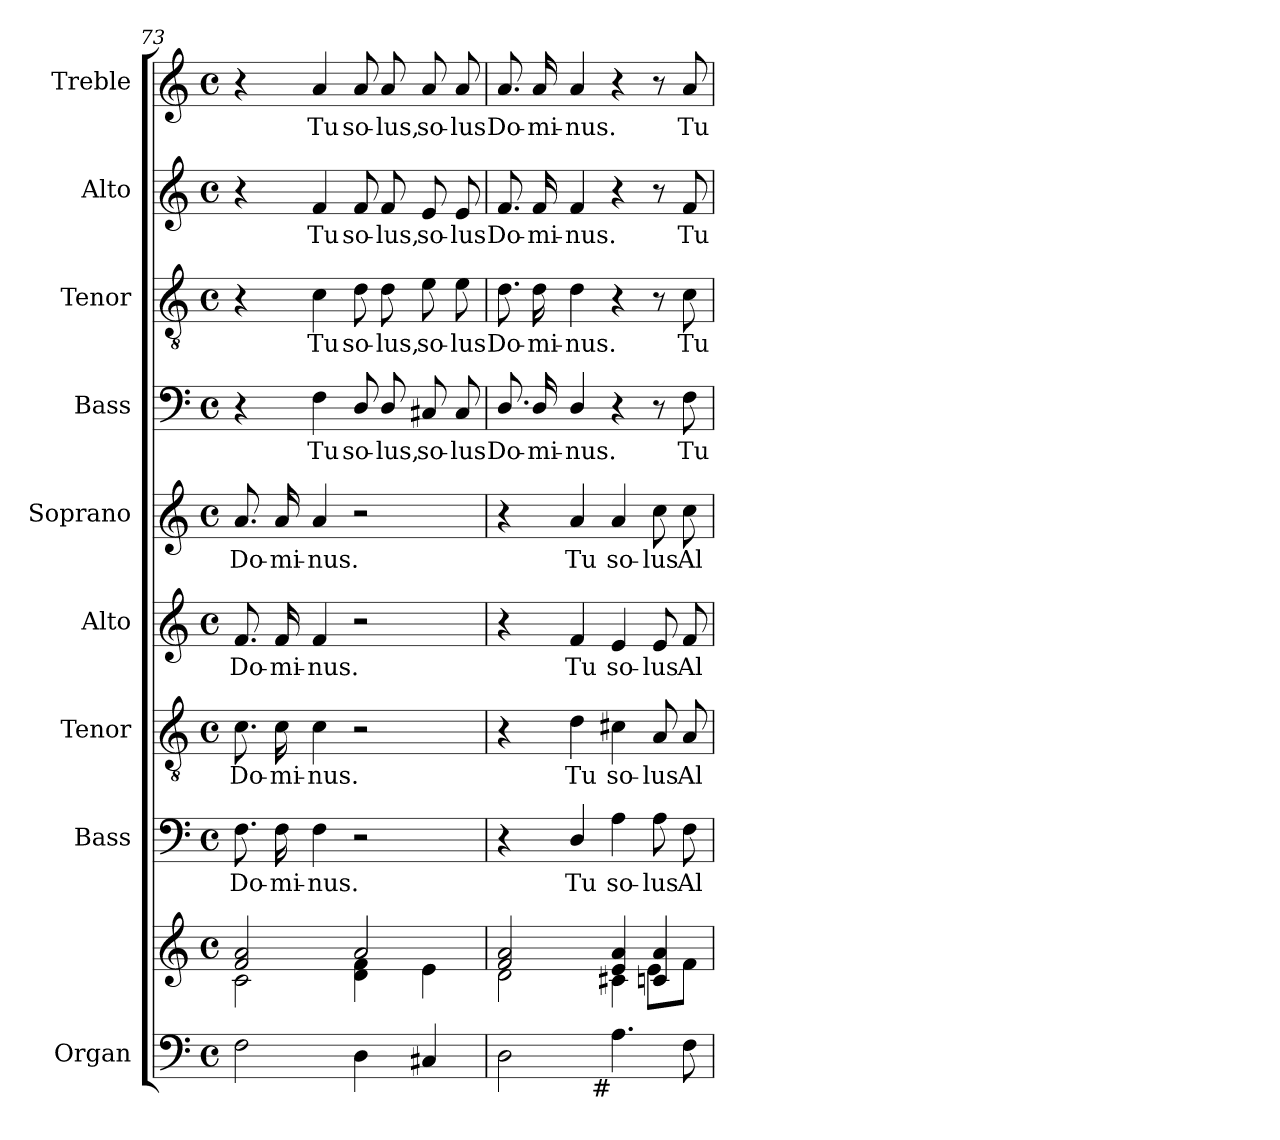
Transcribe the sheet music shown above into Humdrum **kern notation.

**kern	**kern	**kern	**text	**kern	**text	**kern	**text	**kern	**text	**kern	**text	**kern	**text	**kern	**text	**kern	**text
*part9	*part9	*part8	*part8	*part7	*part7	*part6	*part6	*part5	*part5	*part4	*part4	*part3	*part3	*part2	*part2	*part1	*part1
*staff10	*staff9	*staff8	*staff8	*staff7	*staff7	*staff6	*staff6	*staff5	*staff5	*staff4	*staff4	*staff3	*staff3	*staff2	*staff2	*staff1	*staff1
*I"Organ	*	*I"Bass	*	*I"Tenor	*	*I"Alto	*	*I"Soprano	*	*I"Bass	*	*I"Tenor	*	*I"Alto	*	*I"Treble	*
*I'Org.	*	*I'B.	*	*I'T.	*	*I'A.	*	*I'S.	*	*I'B.	*	*I'T.	*	*I'A.	*	*I'Tr.	*
*clefF4	*clefG2	*clefF4	*	*clefGv2	*	*clefG2	*	*clefG2	*	*clefF4	*	*clefGv2	*	*clefG2	*	*clefG2	*
*	*	*	*	*ITrd7c12	*	*	*	*	*	*	*	*ITrd7c12	*	*	*	*	*
*k[]	*k[]	*k[]	*	*k[]	*	*k[]	*	*k[]	*	*k[]	*	*k[]	*	*k[]	*	*k[]	*
*C:	*C:	*C:	*	*C:	*	*C:	*	*C:	*	*C:	*	*C:	*	*C:	*	*C:	*
*M4/4	*M4/4	*M4/4	*	*M4/4	*	*M4/4	*	*M4/4	*	*M4/4	*	*M4/4	*	*M4/4	*	*M4/4	*
*met(c)	*met(c)	*met(c)	*	*met(c)	*	*met(c)	*	*met(c)	*	*met(c)	*	*met(c)	*	*met(c)	*	*met(c)	*
=73	=73	=73	=73	=73	=73	=73	=73	=73	=73	=73	=73	=73	=73	=73	=73	=73	=73
*	*^	*	*	*	*	*	*	*	*	*	*	*	*	*	*	*	*
!	!	!	!	!LO:LY:b:color=#000000	!	!	!	!	!	!	!	!	!	!	!	!	!	!
!	!	!	!	!	!	!LO:LY:b:color=#000000	!	!	!	!	!	!	!	!	!	!	!	!
!	!	!	!	!	!	!	!	!LO:LY:b:color=#000000	!	!	!	!	!	!	!	!	!	!
!	!	!	!	!	!	!	!	!	!	!LO:LY:b:color=#000000	!	!	!	!	!	!	!	!
2Fi\	2fi/ 2ai	2ci\	8.Fi\	Do-	8.Ci\	Do-	8.fi/	Do-	8.ai/	Do-	4r	.	4r	.	4r	.	4r	.
!	!	!	!	!LO:LY:b:color=#000000	!	!	!	!	!	!	!	!	!	!	!	!	!	!
!	!	!	!	!	!	!LO:LY:b:color=#000000	!	!	!	!	!	!	!	!	!	!	!	!
!	!	!	!	!	!	!	!	!LO:LY:b:color=#000000	!	!	!	!	!	!	!	!	!	!
!	!	!	!	!	!	!	!	!	!	!LO:LY:b:color=#000000	!	!	!	!	!	!	!	!
.	.	.	16Fi\	-mi-	16Ci\	-mi-	16fi/	-mi-	16ai/	-mi-	.	.	.	.	.	.	.	.
!	!	!	!	!LO:LY:b:color=#000000	!	!	!	!	!	!	!	!	!	!	!	!	!	!
!	!	!	!	!	!	!LO:LY:b:color=#000000	!	!	!	!	!	!	!	!	!	!	!	!
!	!	!	!	!	!	!	!	!LO:LY:b:color=#000000	!	!	!	!	!	!	!	!	!	!
!	!	!	!	!	!	!	!	!	!	!LO:LY:b:color=#000000	!	!	!	!	!	!	!	!
!	!	!	!	!	!	!	!	!	!	!	!	!LO:LY:b:color=#000000	!	!	!	!	!	!
!	!	!	!	!	!	!	!	!	!	!	!	!	!	!LO:LY:b:color=#000000	!	!	!	!
!	!	!	!	!	!	!	!	!	!	!	!	!	!	!	!	!LO:LY:b:color=#000000	!	!
!	!	!	!	!	!	!	!	!	!	!	!	!	!	!	!	!	!	!LO:LY:b:color=#000000
.	.	.	4Fi\	-nus.	4Ci\	-nus.	4fi/	-nus.	4ai/	-nus.	4Fi\	Tu	4Ci\	Tu	4fi/	Tu	4ai/	Tu
!	!	!	!	!	!	!	!	!	!	!	!	!LO:LY:b:color=#000000	!	!	!	!	!	!
!	!	!	!	!	!	!	!	!	!	!	!	!	!	!LO:LY:b:color=#000000	!	!	!	!
!	!	!	!	!	!	!	!	!	!	!	!	!	!	!	!	!LO:LY:b:color=#000000	!	!
!	!	!	!	!	!	!	!	!	!	!	!	!	!	!	!	!	!	!LO:LY:b:color=#000000
4Di\	2ai/	4di\ 4fi	2r	.	2r	.	2r	.	2r	.	8Di/	so-	8Di\	so-	8fi/	so-	8ai/	so-
!	!	!	!	!	!	!	!	!	!	!	!	!LO:LY:b:color=#000000	!	!	!	!	!	!
!	!	!	!	!	!	!	!	!	!	!	!	!	!	!LO:LY:b:color=#000000	!	!	!	!
!	!	!	!	!	!	!	!	!	!	!	!	!	!	!	!	!LO:LY:b:color=#000000	!	!
!	!	!	!	!	!	!	!	!	!	!	!	!	!	!	!	!	!	!LO:LY:b:color=#000000
.	.	.	.	.	.	.	.	.	.	.	8Di/	-lus,	8Di\	-lus,	8fi/	-lus,	8ai/	-lus,
!	!	!	!	!	!	!	!	!	!	!	!	!LO:LY:b:color=#000000	!	!	!	!	!	!
!	!	!	!	!	!	!	!	!	!	!	!	!	!	!LO:LY:b:color=#000000	!	!	!	!
!	!	!	!	!	!	!	!	!	!	!	!	!	!	!	!	!LO:LY:b:color=#000000	!	!
!	!	!	!	!	!	!	!	!	!	!	!	!	!	!	!	!	!	!LO:LY:b:color=#000000
4C#Xi/	.	4ei\	.	.	.	.	.	.	.	.	8C#Xi/	so-	8Ei\	so-	8ei/	so-	8ai/	so-
!	!	!	!	!	!	!	!	!	!	!	!	!LO:LY:b:color=#000000	!	!	!	!	!	!
!	!	!	!	!	!	!	!	!	!	!	!	!	!	!LO:LY:b:color=#000000	!	!	!	!
!	!	!	!	!	!	!	!	!	!	!	!	!	!	!	!	!LO:LY:b:color=#000000	!	!
!	!	!	!	!	!	!	!	!	!	!	!	!	!	!	!	!	!	!LO:LY:b:color=#000000
.	.	.	.	.	.	.	.	.	.	.	8C#i/	-lus	8Ei\	-lus	8ei/	-lus	8ai/	-lus
!!LO:PB:g=z
=74	=74	=74	=74	=74	=74	=74	=74	=74	=74	=74	=74	=74	=74	=74	=74	=74	=74	=74
!	!	!	!	!	!	!	!	!	!	!	!	!LO:LY:b:color=#000000	!	!	!	!	!	!
!	!	!	!	!	!	!	!	!	!	!	!	!	!	!LO:LY:b:color=#000000	!	!	!	!
!	!	!	!	!	!	!	!	!	!	!	!	!	!	!	!	!LO:LY:b:color=#000000	!	!
!	!	!	!	!	!	!	!	!	!	!	!	!	!	!	!	!	!	!LO:LY:b:color=#000000
2Di\	2fi/ 2ai	2di\	4r	.	4r	.	4r	.	4r	.	8.Di/	Do-	8.Di\	Do-	8.fi/	Do-	8.ai/	Do-
!	!	!	!	!	!	!	!	!	!	!	!	!LO:LY:b:color=#000000	!	!	!	!	!	!
!	!	!	!	!	!	!	!	!	!	!	!	!	!	!LO:LY:b:color=#000000	!	!	!	!
!	!	!	!	!	!	!	!	!	!	!	!	!	!	!	!	!LO:LY:b:color=#000000	!	!
!	!	!	!	!	!	!	!	!	!	!	!	!	!	!	!	!	!	!LO:LY:b:color=#000000
.	.	.	.	.	.	.	.	.	.	.	16Di/	-mi-	16Di\	-mi-	16fi/	-mi-	16ai/	-mi-
!	!	!	!	!LO:LY:b:color=#000000	!	!	!	!	!	!	!	!	!	!	!	!	!	!
!	!	!	!	!	!	!LO:LY:b:color=#000000	!	!	!	!	!	!	!	!	!	!	!	!
!	!	!	!	!	!	!	!	!LO:LY:b:color=#000000	!	!	!	!	!	!	!	!	!	!
!	!	!	!	!	!	!	!	!	!	!LO:LY:b:color=#000000	!	!	!	!	!	!	!	!
!	!	!	!	!	!	!	!	!	!	!	!	!LO:LY:b:color=#000000	!	!	!	!	!	!
!	!	!	!	!	!	!	!	!	!	!	!	!	!	!LO:LY:b:color=#000000	!	!	!	!
!	!	!	!	!	!	!	!	!	!	!	!	!	!	!	!	!LO:LY:b:color=#000000	!	!
!	!	!	!	!	!	!	!	!	!	!	!	!	!	!	!	!	!	!LO:LY:b:color=#000000
.	.	.	4Di/	Tu	4Di\	Tu	4fi/	Tu	4ai/	Tu	4Di/	-nus.	4Di\	-nus.	4fi/	-nus.	4ai/	-nus.
!	!	!	!	!LO:LY:b:color=#000000	!	!	!	!	!	!	!	!	!	!	!	!	!	!
!	!	!	!	!	!	!LO:LY:b:color=#000000	!	!	!	!	!	!	!	!	!	!	!	!
!	!	!	!	!	!	!	!	!LO:LY:b:color=#000000	!	!	!	!	!	!	!	!	!	!
!LO:TX:b:rj:t=#	!	!	!	!	!	!	!	!	!	!	!	!	!	!	!	!	!	!
!	!	!	!	!	!	!	!	!	!	!LO:LY:b:color=#000000	!	!	!	!	!	!	!	!
4.Ai\	4ei/ 4ai	4c#Xi\	4Ai\	so-	4C#Xi\	so-	4ei/	so-	4ai/	so-	4r	.	4r	.	4r	.	4r	.
!	!	!	!	!LO:LY:b:color=#000000	!	!	!	!	!	!	!	!	!	!	!	!	!	!
!	!	!	!	!	!	!LO:LY:b:color=#000000	!	!	!	!	!	!	!	!	!	!	!	!
!	!	!	!	!	!	!	!	!LO:LY:b:color=#000000	!	!	!	!	!	!	!	!	!	!
!	!	!	!	!	!	!	!	!	!	!LO:LY:b:color=#000000	!	!	!	!	!	!	!	!
.	4cni/ 4ai	8ei\L	8Ai\	-lus	8AAi/	-lus	8ei/	-lus	8cci\	-lus	8r	.	8r	.	8r	.	8r	.
!	!	!	!	!LO:LY:b:color=#000000	!	!	!	!	!	!	!	!	!	!	!	!	!	!
!	!	!	!	!	!	!LO:LY:b:color=#000000	!	!	!	!	!	!	!	!	!	!	!	!
!	!	!	!	!	!	!	!	!LO:LY:b:color=#000000	!	!	!	!	!	!	!	!	!	!
!	!	!	!	!	!	!	!	!	!	!LO:LY:b:color=#000000	!	!	!	!	!	!	!	!
!	!	!	!	!	!	!	!	!	!	!	!	!LO:LY:b:color=#000000	!	!	!	!	!	!
!	!	!	!	!	!	!	!	!	!	!	!	!	!	!LO:LY:b:color=#000000	!	!	!	!
!	!	!	!	!	!	!	!	!	!	!	!	!	!	!	!	!LO:LY:b:color=#000000	!	!
!	!	!	!	!	!	!	!	!	!	!	!	!	!	!	!	!	!	!LO:LY:b:color=#000000
8Fi\	.	8fi\J	8Fi\	Al-	8AAi/	Al-	8fi/	Al-	8cci\	Al-	8Fi\	Tu	8Ci\	Tu	8fi/	Tu	8ai/	Tu
*	*v	*v	*	*	*	*	*	*	*	*	*	*	*	*	*	*	*	*
=	=	=	=	=	=	=	=	=	=	=	=	=	=	=	=	=	=
*-	*-	*-	*-	*-	*-	*-	*-	*-	*-	*-	*-	*-	*-	*-	*-	*-	*-
